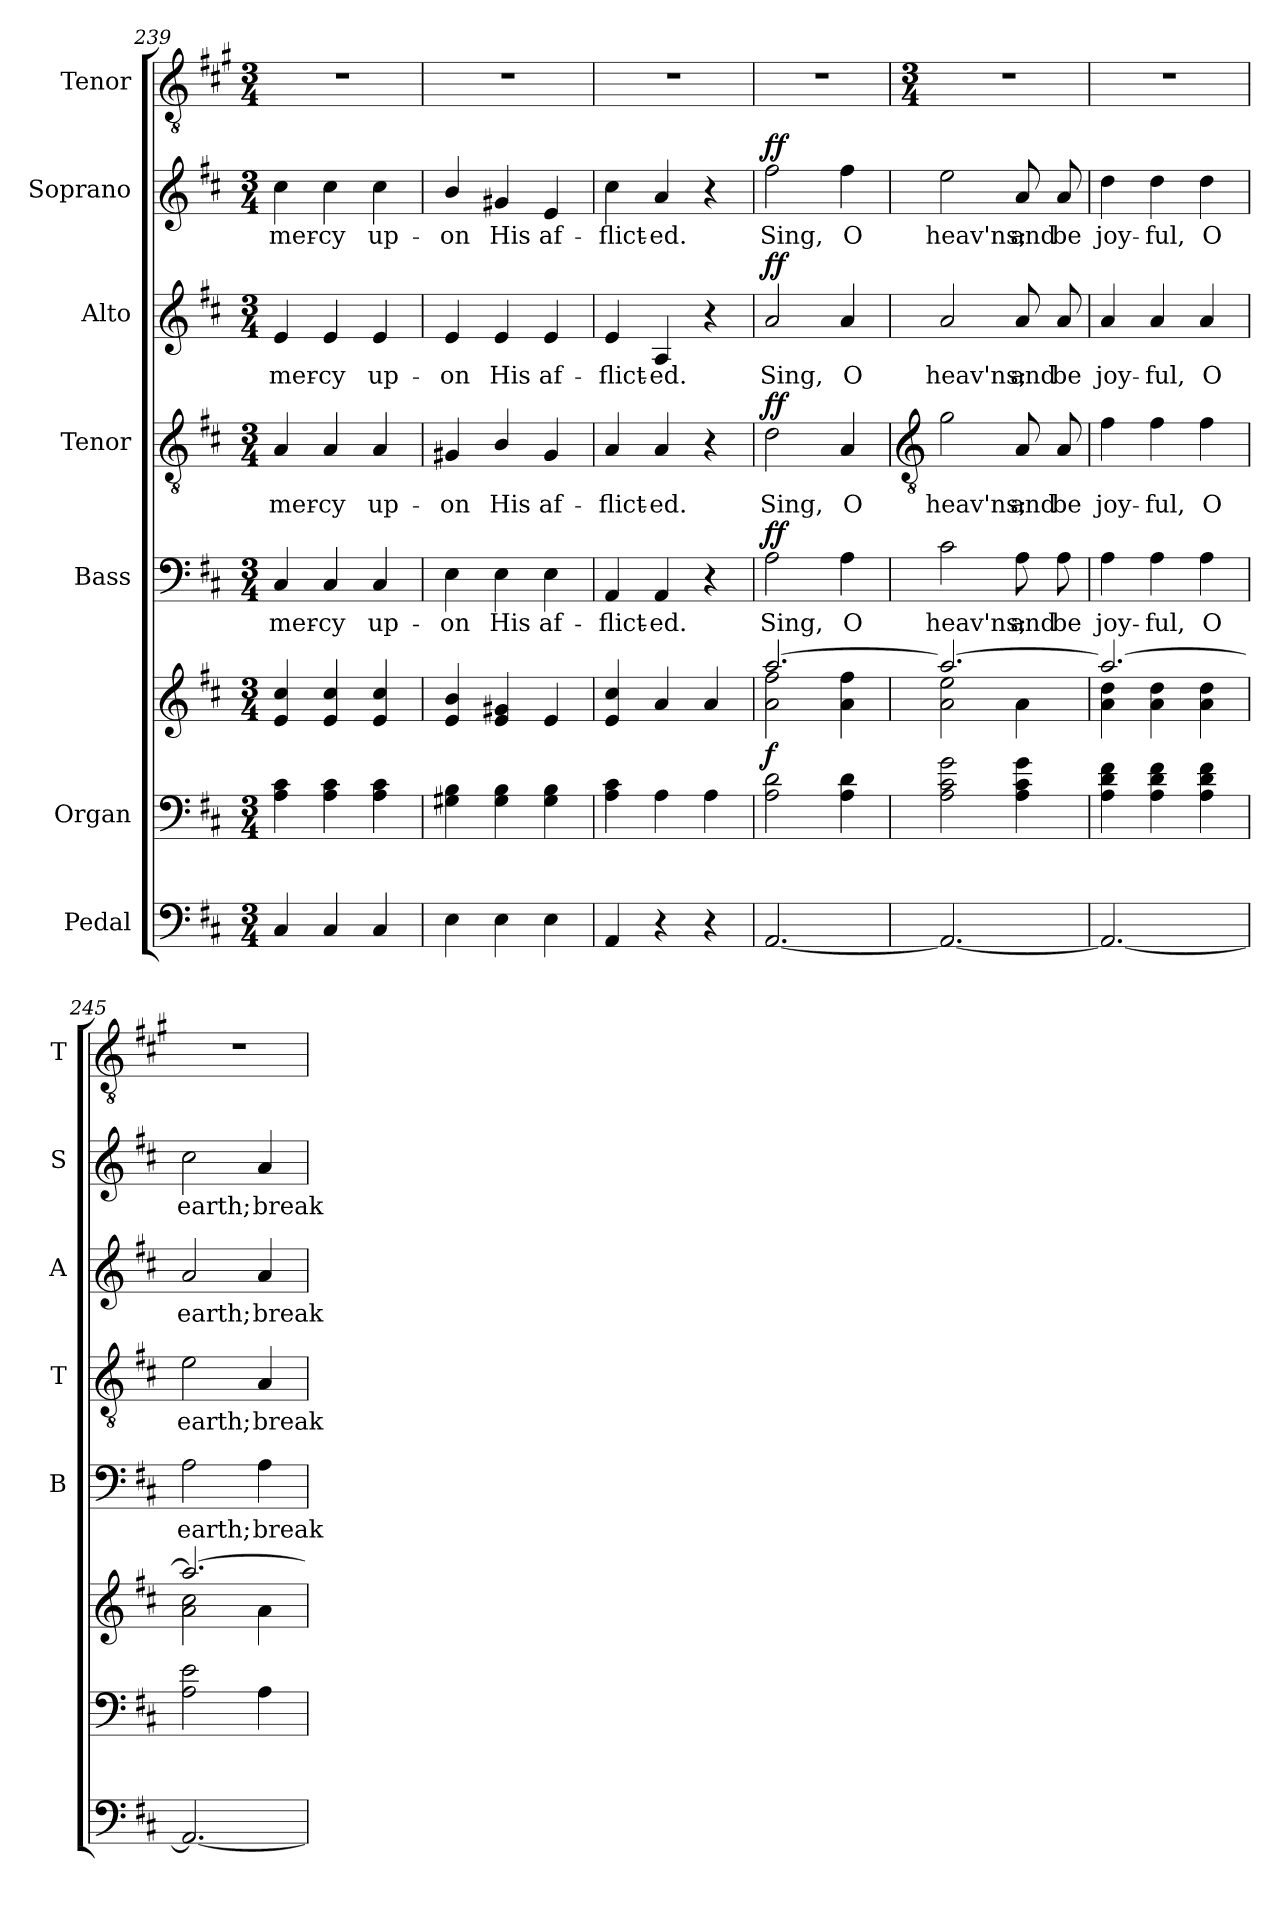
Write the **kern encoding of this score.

**kern	**kern	**kern	**dynam	**kern	**text	**dynam	**kern	**text	**dynam	**kern	**text	**dynam	**kern	**text	**dynam	**kern
*part7	*part6	*part6	*part6	*part5	*part5	*part5	*part4	*part4	*part4	*part3	*part3	*part3	*part2	*part2	*part2	*part1
*staff8	*staff7	*staff6	*staff6/7	*staff5	*staff5	*staff5	*staff4	*staff4	*staff4	*staff3	*staff3	*staff3	*staff2	*staff2	*staff2	*staff1
*I"Pedal	*I"Organ	*	*	*I"Bass	*	*	*I"Tenor	*	*	*I"Alto	*	*	*I"Soprano	*	*	*I"Tenor
*	*	*	*	*I'B	*	*	*I'T	*	*	*I'A	*	*	*I'S	*	*	*I'T
*clefF4	*clefF4	*clefG2	*	*clefF4	*	*	*clefGv2	*	*	*clefG2	*	*	*clefG2	*	*	*clefGv2
*k[f#c#]	*k[f#c#]	*k[f#c#]	*	*k[f#c#]	*	*	*k[f#c#]	*	*	*k[f#c#]	*	*	*k[f#c#]	*	*	*k[f#c#g#]
*D:	*D:	*D:	*	*D:	*	*	*D:	*	*	*D:	*	*	*D:	*	*	*A:
*M3/4	*M3/4	*M3/4	*	*M3/4	*	*	*M3/4	*	*	*M3/4	*	*	*M3/4	*	*	*M3/4
=239	=239	=239	=239	=239	=239	=239	=239	=239	=239	=239	=239	=239	=239	=239	=239	=239
*	*	*^	*	*	*	*	*	*	*	*	*	*	*	*	*	*
!	!	!	!LO:N:vis=1	!	!	!LO:LY:b	!	!	!LO:LY:b	!	!	!LO:LY:b	!	!	!LO:LY:b	!	!
4C#	4A 4c#	4e/ 4cc#/	2.ryy	.	4C#	mer-	.	4A	mer-	.	4e	mer-	.	4cc#	mer-	.	2.r
!	!	!	!	!	!	!LO:LY:b	!	!	!LO:LY:b	!	!	!LO:LY:b	!	!	!LO:LY:b	!	!
4C#	4A 4c#	4e/ 4cc#/	.	.	4C#	-cy	.	4A	-cy	.	4e	-cy	.	4cc#	-cy	.	.
!	!	!	!	!	!	!LO:LY:b	!	!	!LO:LY:b	!	!	!LO:LY:b	!	!	!LO:LY:b	!	!
4C#	4A 4c#	4e/ 4cc#/	.	.	4C#	up-	.	4A	up-	.	4e	up-	.	4cc#	up-	.	.
=240	=240	=240	=240	=240	=240	=240	=240	=240	=240	=240	=240	=240	=240	=240	=240	=240	=240
!	!	!	!LO:N:vis=1	!	!	!LO:LY:b	!	!	!LO:LY:b	!	!	!LO:LY:b	!	!	!LO:LY:b	!	!
4E	4G#X 4B	4e/ 4b/	2.ryy	.	4E	-on	.	4G#X	-on	.	4e	-on	.	4b/	-on	.	2.r
!	!	!	!	!	!	!LO:LY:b	!	!	!LO:LY:b	!	!	!LO:LY:b	!	!	!LO:LY:b	!	!
4E	4G# 4B	4e/ 4g#X/	.	.	4E	His	.	4B/	His	.	4e	His	.	4g#X	His	.	.
!	!	!	!	!	!	!LO:LY:b	!	!	!LO:LY:b	!	!	!LO:LY:b	!	!	!LO:LY:b	!	!
4E	4G# 4B	4e/	.	.	4E	af-	.	4G#	af-	.	4e	af-	.	4e	af-	.	.
=241	=241	=241	=241	=241	=241	=241	=241	=241	=241	=241	=241	=241	=241	=241	=241	=241	=241
!	!	!	!LO:N:vis=1	!LO:HP:b	!	!LO:LY:b	!	!	!LO:LY:b	!	!	!LO:LY:b	!	!	!LO:LY:b	!	!
4AA	4A 4c#	4e/ 4cc#/	2.ryy	<	4AA	-flict-	.	4A	-flict-	.	4e	-flict-	.	4cc#	-flict-	.	2.r
!	!	!	!	!	!	!LO:LY:b	!	!	!LO:LY:b	!	!	!LO:LY:b	!	!	!LO:LY:b	!	!
4r	4A	4a/	.	.	4AA	-ed.	.	4A	-ed.	.	4A	-ed.	.	4a	-ed.	.	.
4r	4A	4a/	.	.	4r	.	.	4r	.	.	4r	.	.	4r	.	.	.
*	*	*v	*v	*	*	*	*	*	*	*	*	*	*	*	*	*	*
.	.	.	[	.	.	.	.	.	.	.	.	.	.	.	.	.
=242	=242	=242	=242	=242	=242	=242	=242	=242	=242	=242	=242	=242	=242	=242	=242	=242
*	*	*^	*	*	*	*	*	*	*	*	*	*	*	*	*	*
!	!	!	!	!LO:DY:b	!	!LO:LY:b	!LO:DY:b	!	!LO:LY:b	!LO:DY:b	!	!LO:LY:b	!LO:DY:b	!	!LO:LY:b	!LO:DY:b	!
[2.AA	2A 2d	[2.aa/	2a\ 2ff#\	f	2A	Sing,	ff	2d	Sing,	ff	2a	Sing,	ff	2ff#	Sing,	ff	2.r
!	!	!	!	!	!	!LO:LY:b	!	!	!LO:LY:b	!	!	!LO:LY:b	!	!	!LO:LY:b	!	!
.	4A 4d	.	4a\ 4ff#\	.	4A	O	.	4A	O	.	4a	O	.	4ff#	O	.	.
!!LO:LB:g=z
=243	=243	=243	=243	=243	=243	=243	=243	=243	=243	=243	=243	=243	=243	=243	=243	=243	=243
*	*	*	*	*	*	*	*	*clefGv2	*	*	*	*	*	*	*	*	*
*	*	*	*	*	*	*	*	*	*	*	*	*	*	*	*	*	*M3/4
!	!	!	!	!	!	!LO:LY:b	!	!	!LO:LY:b	!	!	!LO:LY:b	!	!	!LO:LY:b	!	!
2.AA_	2A 2c# 2g	2.aa/_	2a\ 2ee\	.	2c#	heav'ns;	.	2g	heav'ns;	.	2a	heav'ns;	.	2ee	heav'ns;	.	2.r
!	!	!	!	!	!	!LO:LY:b	!	!	!LO:LY:b	!	!	!LO:LY:b	!	!	!LO:LY:b	!	!
.	4A 4c# 4g	.	4a\	.	8A	and	.	8A	and	.	8a	and	.	8a	and	.	.
!	!	!	!	!	!	!LO:LY:b	!	!	!LO:LY:b	!	!	!LO:LY:b	!	!	!LO:LY:b	!	!
.	.	.	.	.	8A	be	.	8A	be	.	8a	be	.	8a	be	.	.
=244	=244	=244	=244	=244	=244	=244	=244	=244	=244	=244	=244	=244	=244	=244	=244	=244	=244
!	!	!	!	!	!	!LO:LY:b	!	!	!LO:LY:b	!	!	!LO:LY:b	!	!	!LO:LY:b	!	!
2.AA_	4A 4d 4f#	2.aa/_	4a\ 4dd\	.	4A	joy-	.	4f#	joy-	.	4a	joy-	.	4dd	joy-	.	2.r
!	!	!	!	!	!	!LO:LY:b	!	!	!LO:LY:b	!	!	!LO:LY:b	!	!	!LO:LY:b	!	!
.	4A 4d 4f#	.	4a\ 4dd\	.	4A	-ful,	.	4f#	-ful,	.	4a	-ful,	.	4dd	-ful,	.	.
!	!	!	!	!	!	!LO:LY:b	!	!	!LO:LY:b	!	!	!LO:LY:b	!	!	!LO:LY:b	!	!
.	4A 4d 4f#	.	4a\ 4dd\	.	4A	O	.	4f#	O	.	4a	O	.	4dd	O	.	.
=245	=245	=245	=245	=245	=245	=245	=245	=245	=245	=245	=245	=245	=245	=245	=245	=245	=245
!	!	!	!	!	!	!LO:LY:b	!	!	!LO:LY:b	!	!	!LO:LY:b	!	!	!LO:LY:b	!	!
2.AA_	2A 2e	2.aa/_	2a\ 2cc#\	.	2A	earth;	.	2e	earth;	.	2a	earth;	.	2cc#	earth;	.	2.r
!	!	!	!	!	!	!LO:LY:b	!	!	!LO:LY:b	!	!	!LO:LY:b	!	!	!LO:LY:b	!	!
.	4A	.	4a\	.	4A	break	.	4A	break	.	4a	break	.	4a	break	.	.
*	*	*v	*v	*	*	*	*	*	*	*	*	*	*	*	*	*	*
=	=	=	=	=	=	=	=	=	=	=	=	=	=	=	=	=
*-	*-	*-	*-	*-	*-	*-	*-	*-	*-	*-	*-	*-	*-	*-	*-	*-
